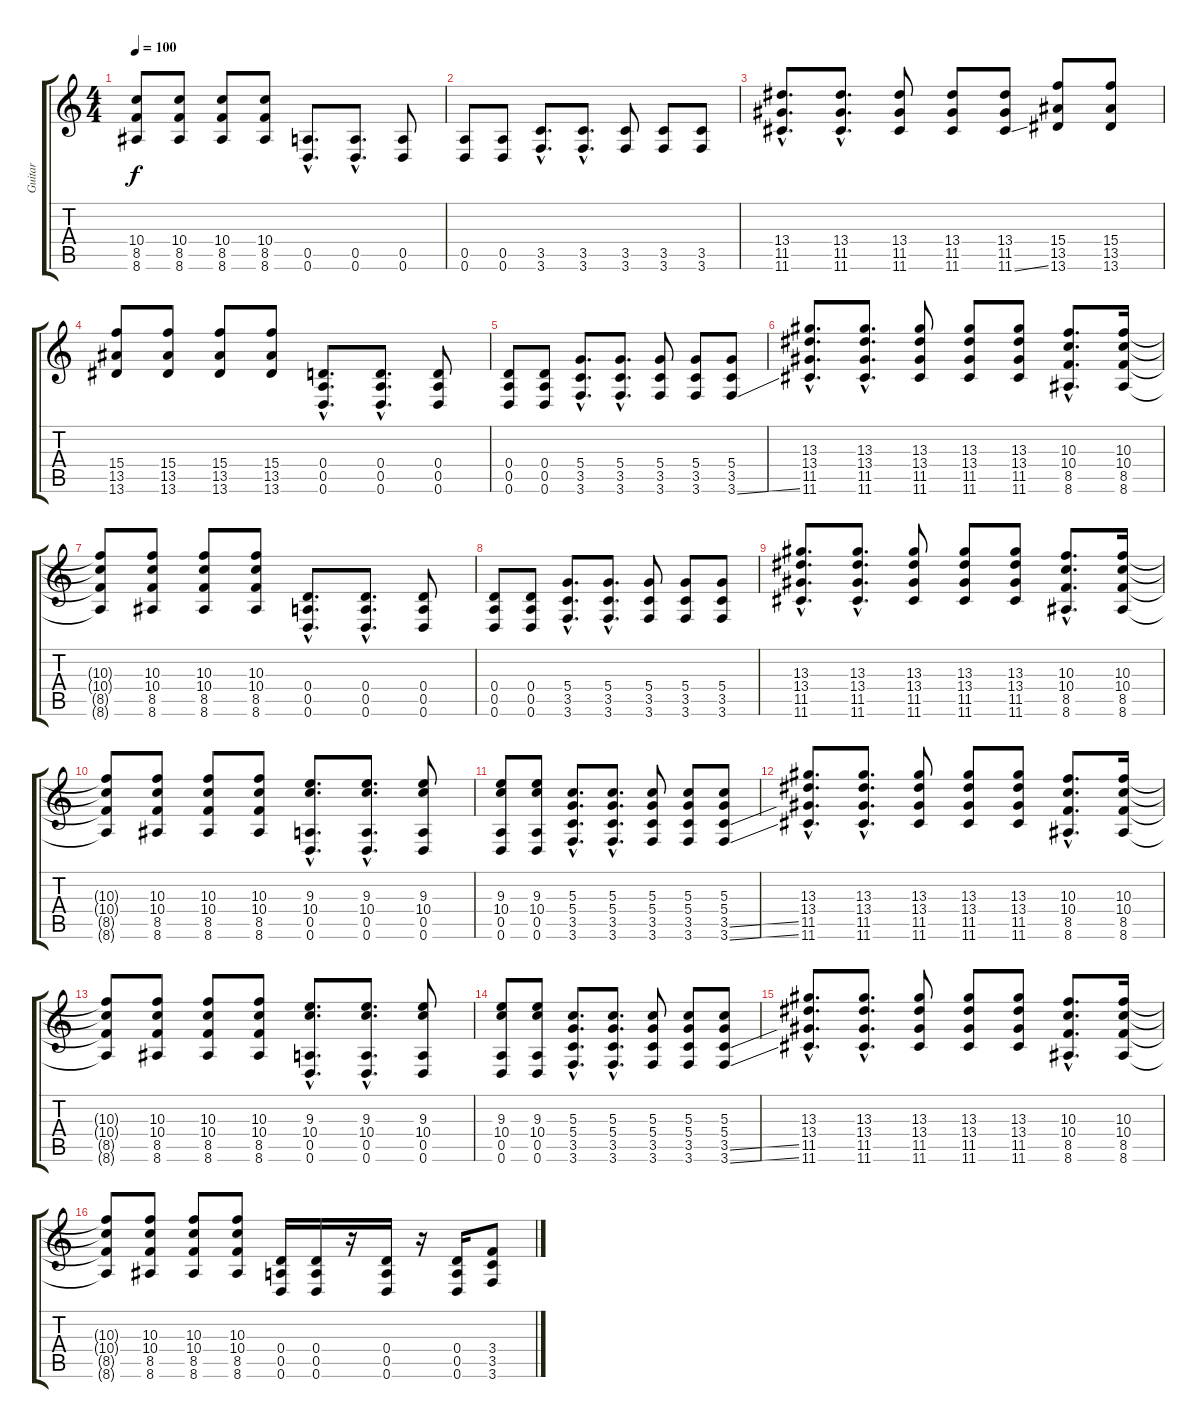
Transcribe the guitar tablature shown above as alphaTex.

\track ("Guitar" "Guitar") {instrument distortionguitar}
\staff {score tabs}
\tuning (E4 B3 G3 D3 A2 D2) {hide}
\ts (4 4)
\tempo 100
\clef g2
\ks c
(10.4{t} 8.5{t} 8.6{t}).8{dy f} (10.4 8.5 8.6).8 (10.4 8.5 8.6).8 (10.4 8.5 8.6).8 (0.5{hac} 0.6{hac}).8{d} (0.5{hac} 0.6{hac}).8{d} (0.5 0.6).8 |
(0.5 0.6).8 (0.5 0.6).8 (3.5{hac} 3.6{hac}).8{d} (3.5{hac} 3.6{hac}).8{d} (3.5 3.6).8 (3.5 3.6).8 (3.5 3.6).8 |
(13.4{hac} 11.5{hac} 11.6{hac}).8{d} (13.4{hac} 11.5{hac} 11.6{hac}).8{d} (13.4 11.5 11.6).8 (13.4 11.5 11.6).8 (13.4 11.5 11.6{ss}).8 (15.4 13.5 13.6).8 (15.4 13.5 13.6).8 |
(15.4 13.5 13.6).8 (15.4 13.5 13.6).8 (15.4 13.5 13.6).8 (15.4 13.5 13.6).8 (0.4{hac} 0.5{hac} 0.6{hac}).8{d} (0.4{hac} 0.5{hac} 0.6{hac}).8{d} (0.4 0.5 0.6).8 |
(0.4 0.5 0.6).8 (0.4 0.5 0.6).8 (5.4{hac} 3.5{hac} 3.6{hac}).8{d} (5.4{hac} 3.5{hac} 3.6{hac}).8{d} (5.4 3.5 3.6).8 (5.4 3.5 3.6).8 (5.4 3.5 3.6{ss}).8 |
(13.3{hac} 13.4{hac} 11.5{hac} 11.6{hac}).8{d} (13.3{hac} 13.4{hac} 11.5{hac} 11.6{hac}).8{d} (13.3 13.4 11.5 11.6).8 (13.3 13.4 11.5 11.6).8 (13.3 13.4 11.5 11.6).8 (10.3{hac} 10.4{hac} 8.5{hac} 8.6{hac}).8{d} (10.3 10.4 8.5 8.6).16 |
(10.3{t} 10.4{t} 8.5{t} 8.6{t}).8 (10.3 10.4 8.5 8.6).8 (10.3 10.4 8.5 8.6).8 (10.3 10.4 8.5 8.6).8 (0.4{hac} 0.5{hac} 0.6{hac}).8{d} (0.4{hac} 0.5{hac} 0.6{hac}).8{d} (0.4 0.5 0.6).8 |
(0.4 0.5 0.6).8 (0.4 0.5 0.6).8 (5.4{hac} 3.5{hac} 3.6{hac}).8{d} (5.4{hac} 3.5{hac} 3.6{hac}).8{d} (5.4 3.5 3.6).8 (5.4 3.5 3.6).8 (5.4 3.5 3.6).8 |
(13.3{hac} 13.4{hac} 11.5{hac} 11.6{hac}).8{d} (13.3{hac} 13.4{hac} 11.5{hac} 11.6{hac}).8{d} (13.3 13.4 11.5 11.6).8 (13.3 13.4 11.5 11.6).8 (13.3 13.4 11.5 11.6).8 (10.3{hac} 10.4{hac} 8.5{hac} 8.6{hac}).8{d} (10.3 10.4 8.5 8.6).16 |
(10.3{t} 10.4{t} 8.5{t} 8.6{t}).8 (10.3 10.4 8.5 8.6).8 (10.3 10.4 8.5 8.6).8 (10.3 10.4 8.5 8.6).8 (9.3{hac} 10.4{hac} 0.5{hac} 0.6{hac}).8{d} (9.3{hac} 10.4{hac} 0.5{hac} 0.6{hac}).8{d} (9.3 10.4 0.5 0.6).8 |
(9.3 10.4 0.5 0.6).8 (9.3 10.4 0.5 0.6).8 (5.3{hac} 5.4{hac} 3.5{hac} 3.6{hac}).8{d} (5.3{hac} 5.4{hac} 3.5{hac} 3.6{hac}).8{d} (5.3 5.4 3.5 3.6).8 (5.3 5.4 3.5 3.6).8 (5.3 5.4 3.5{ss} 3.6{ss}).8 |
(13.3{hac} 13.4{hac} 11.5{hac} 11.6{hac}).8{d} (13.3{hac} 13.4{hac} 11.5{hac} 11.6{hac}).8{d} (13.3 13.4 11.5 11.6).8 (13.3 13.4 11.5 11.6).8 (13.3 13.4 11.5 11.6).8 (10.3{hac} 10.4{hac} 8.5{hac} 8.6{hac}).8{d} (10.3 10.4 8.5 8.6).16 |
(10.3{t} 10.4{t} 8.5{t} 8.6{t}).8 (10.3 10.4 8.5 8.6).8 (10.3 10.4 8.5 8.6).8 (10.3 10.4 8.5 8.6).8 (9.3{hac} 10.4{hac} 0.5{hac} 0.6{hac}).8{d} (9.3{hac} 10.4{hac} 0.5{hac} 0.6{hac}).8{d} (9.3 10.4 0.5 0.6).8 |
(9.3 10.4 0.5 0.6).8 (9.3 10.4 0.5 0.6).8 (5.3{hac} 5.4{hac} 3.5{hac} 3.6{hac}).8{d} (5.3{hac} 5.4{hac} 3.5{hac} 3.6{hac}).8{d} (5.3 5.4 3.5 3.6).8 (5.3 5.4 3.5 3.6).8 (5.3 5.4 3.5{ss} 3.6{ss}).8 |
(13.3{hac} 13.4{hac} 11.5{hac} 11.6{hac}).8{d} (13.3{hac} 13.4{hac} 11.5{hac} 11.6{hac}).8{d} (13.3 13.4 11.5 11.6).8 (13.3 13.4 11.5 11.6).8 (13.3 13.4 11.5 11.6).8 (10.3{hac} 10.4{hac} 8.5{hac} 8.6{hac}).8{d} (10.3 10.4 8.5 8.6).16 |
(10.3{t} 10.4{t} 8.5{t} 8.6{t}).8 (10.3 10.4 8.5 8.6).8 (10.3 10.4 8.5 8.6).8 (10.3 10.4 8.5 8.6).8 (0.4 0.5 0.6).16 (0.4 0.5 0.6).16 r.16 (0.4 0.5 0.6).16 r.16 (0.4 0.5 0.6).16 (3.4 3.5 3.6).8
